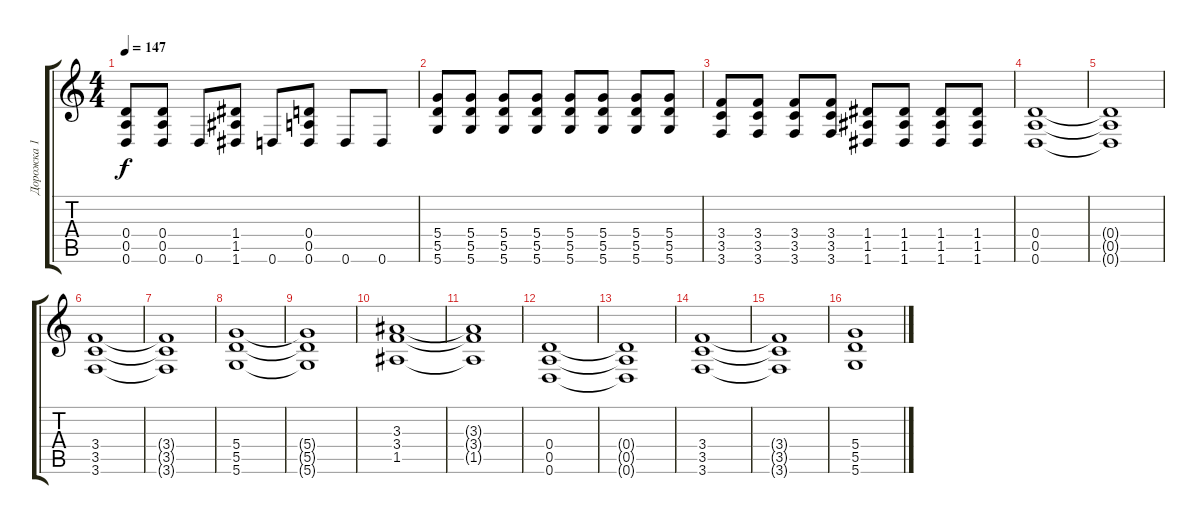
\track ("Дорожка 1" "Дорожка 1") {instrument distortionguitar}
\staff {score tabs}
\tuning (E4 B3 G3 D3 A2 D2) {hide}
\ts (4 4)
\tempo 147
\clef g2
\ks c
(0.4 0.5 0.6).8{dy f} (0.4 0.5 0.6).8 0.6.8 (1.4 1.5 1.6).8 0.6.8 (0.4 0.5 0.6).8 0.6.8 0.6.8 |
(5.4 5.5 5.6).8 (5.4 5.5 5.6).8 (5.4 5.5 5.6).8 (5.4 5.5 5.6).8 (5.4 5.5 5.6).8 (5.4 5.5 5.6).8 (5.4 5.5 5.6).8 (5.4 5.5 5.6).8 |
(3.4 3.5 3.6).8 (3.4 3.5 3.6).8 (3.4 3.5 3.6).8 (3.4 3.5 3.6).8 (1.4 1.5 1.6).8 (1.4 1.5 1.6).8 (1.4 1.5 1.6).8 (1.4 1.5 1.6).8 |
(0.4 0.5 0.6).1 |
(0.4{t} 0.5{t} 0.6{t}).1 |
(3.4 3.5 3.6).1 |
(3.4{t} 3.5{t} 3.6{t}).1 |
(5.4 5.5 5.6).1 |
(5.4{t} 5.5{t} 5.6{t}).1 |
(3.3 3.4 1.5).1 |
(3.3{t} 3.4{t} 1.5{t}).1 |
(0.4 0.5 0.6).1 |
(0.4{t} 0.5{t} 0.6{t}).1 |
(3.4 3.5 3.6).1 |
(3.4{t} 3.5{t} 3.6{t}).1 |
(5.4 5.5 5.6).1
